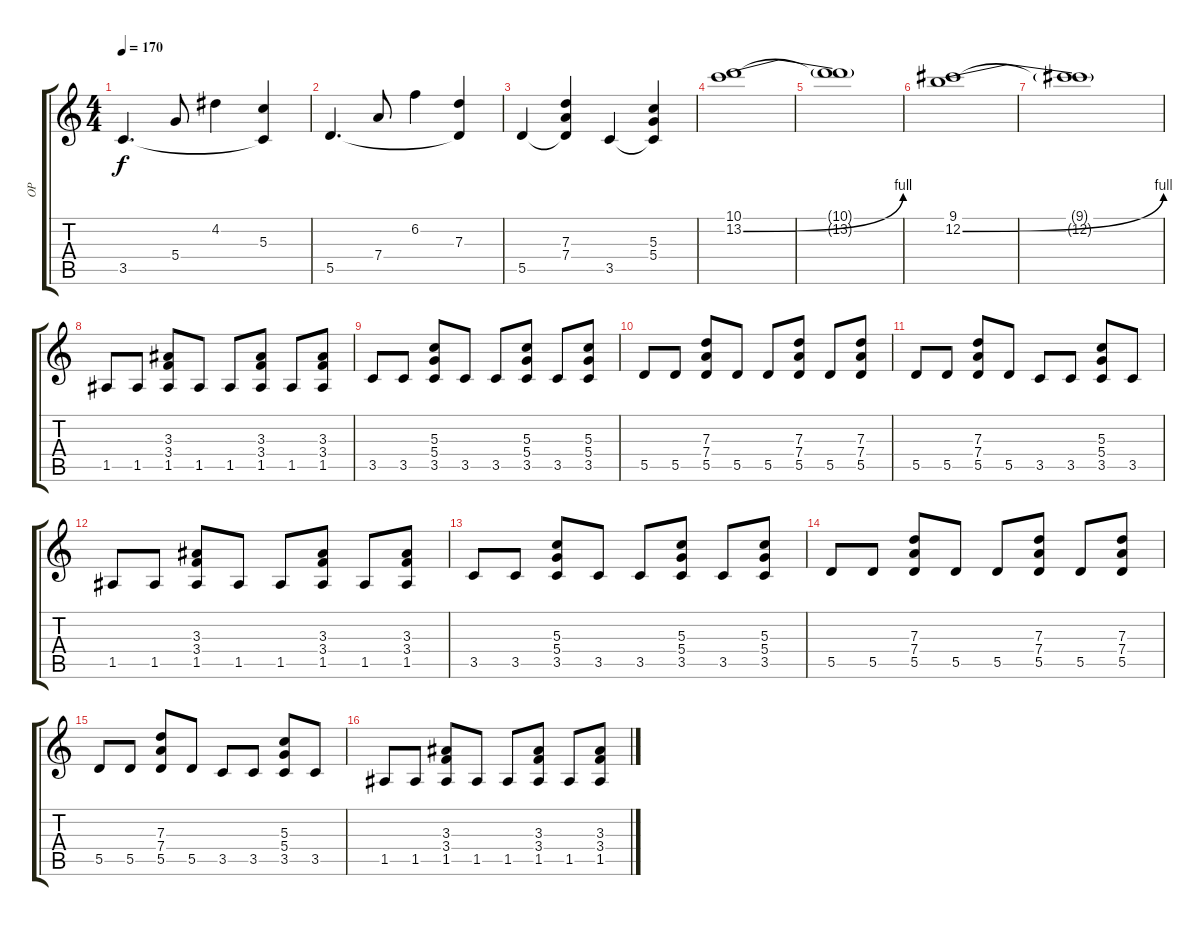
\track ("OP" "OP") {instrument distortionguitar}
\staff {score tabs}
\tuning (E4 B3 G3 D3 A2 E2) {hide}
\ts (4 4)
\tempo 170
\clef g2
\ks c
3.5.4{d dy f} 5.4.8 4.2.4 (5.3 3.5{t}).4 |
5.5.4{d} 7.4.8 6.2.4 (7.3 5.5{t}).4 |
5.5.4 (7.3 7.4 5.5{t}).4 3.5.4 (5.3 5.4 3.5{t}).4 |
(10.1 13.2{be (bend 0 0 60 4)}).1 |
(10.1{t} 13.2{t}).1 |
(9.1 12.2{be (bend 0 0 60 4)}).1 |
(9.1{t} 12.2{t}).1 |
1.5.8 1.5.8 (3.3 3.4 1.5).8 1.5.8 1.5.8 (3.3 3.4 1.5).8 1.5.8 (3.3 3.4 1.5).8 |
3.5.8 3.5.8 (5.3 5.4 3.5).8 3.5.8 3.5.8 (5.3 5.4 3.5).8 3.5.8 (5.3 5.4 3.5).8 |
5.5.8 5.5.8 (7.3 7.4 5.5).8 5.5.8 5.5.8 (7.3 7.4 5.5).8 5.5.8 (7.3 7.4 5.5).8 |
5.5.8 5.5.8 (7.3 7.4 5.5).8 5.5.8 3.5.8 3.5.8 (5.3 5.4 3.5).8 3.5.8 |
1.5.8 1.5.8 (3.3 3.4 1.5).8 1.5.8 1.5.8 (3.3 3.4 1.5).8 1.5.8 (3.3 3.4 1.5).8 |
3.5.8 3.5.8 (5.3 5.4 3.5).8 3.5.8 3.5.8 (5.3 5.4 3.5).8 3.5.8 (5.3 5.4 3.5).8 |
5.5.8 5.5.8 (7.3 7.4 5.5).8 5.5.8 5.5.8 (7.3 7.4 5.5).8 5.5.8 (7.3 7.4 5.5).8 |
5.5.8 5.5.8 (7.3 7.4 5.5).8 5.5.8 3.5.8 3.5.8 (5.3 5.4 3.5).8 3.5.8 |
1.5.8 1.5.8 (3.3 3.4 1.5).8 1.5.8 1.5.8 (3.3 3.4 1.5).8 1.5.8 (3.3 3.4 1.5).8
